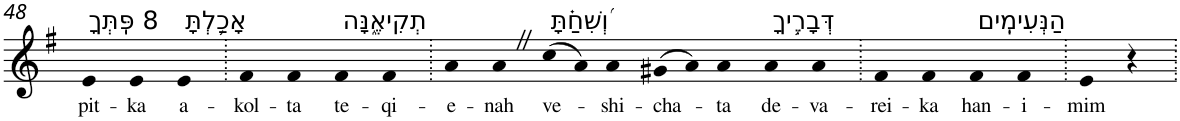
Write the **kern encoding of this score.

**kern	**text
*part1	*part1
*staff1	*staff1
*I"Piano	*
*I'Pno	*
!!LO:PB:g=z
*clefG2	*
*k[f#]	*
*G:	*
=48	=48
!LO:TX:a:t=8 פִּֽתְּךָ	!
!	!LO:LY:b
4e	pit-
!	!LO:LY:b
4e	-ka
!LO:TX:a:t=אָכַ֥לְתָּ	!
!	!LO:LY:b
4e	a-
=49.	=49.
!	!LO:LY:b
4f#	-kol-
!	!LO:LY:b
4f#	-ta
!LO:TX:a:t=תְקִיאֶ֑נָּה	!
!	!LO:LY:b
4f#	te-
!	!LO:LY:b
4f#	-qi-
=50.	=50.
!	!LO:LY:b
4a	-e-
!	!LO:LY:b
4aZ	-nah
!LO:TX:a:t=וְ֝שִׁחַ֗תָּ	!
!	!LO:LY:b
(>8cc	ve-
8a)	.
!	!LO:LY:b
4a	-shi-
!	!LO:LY:b
(>8g#X	-cha-
8a)	.
!	!LO:LY:b
4a	-ta
!LO:TX:a:t=דְּבָרֶ֥יךָ	!
!	!LO:LY:b
4a	de-
!	!LO:LY:b
4a	-va-
=51.	=51.
!	!LO:LY:b
4f#	-rei-
!	!LO:LY:b
4f#	-ka
!LO:TX:a:t=הַנְּעִימִֽים	!
!	!LO:LY:b
4f#	han-
!	!LO:LY:b
4f#	-i-
=52.	=52.
!	!LO:LY:b
4e	-mim
4r	.
=.	=.
*-	*-
